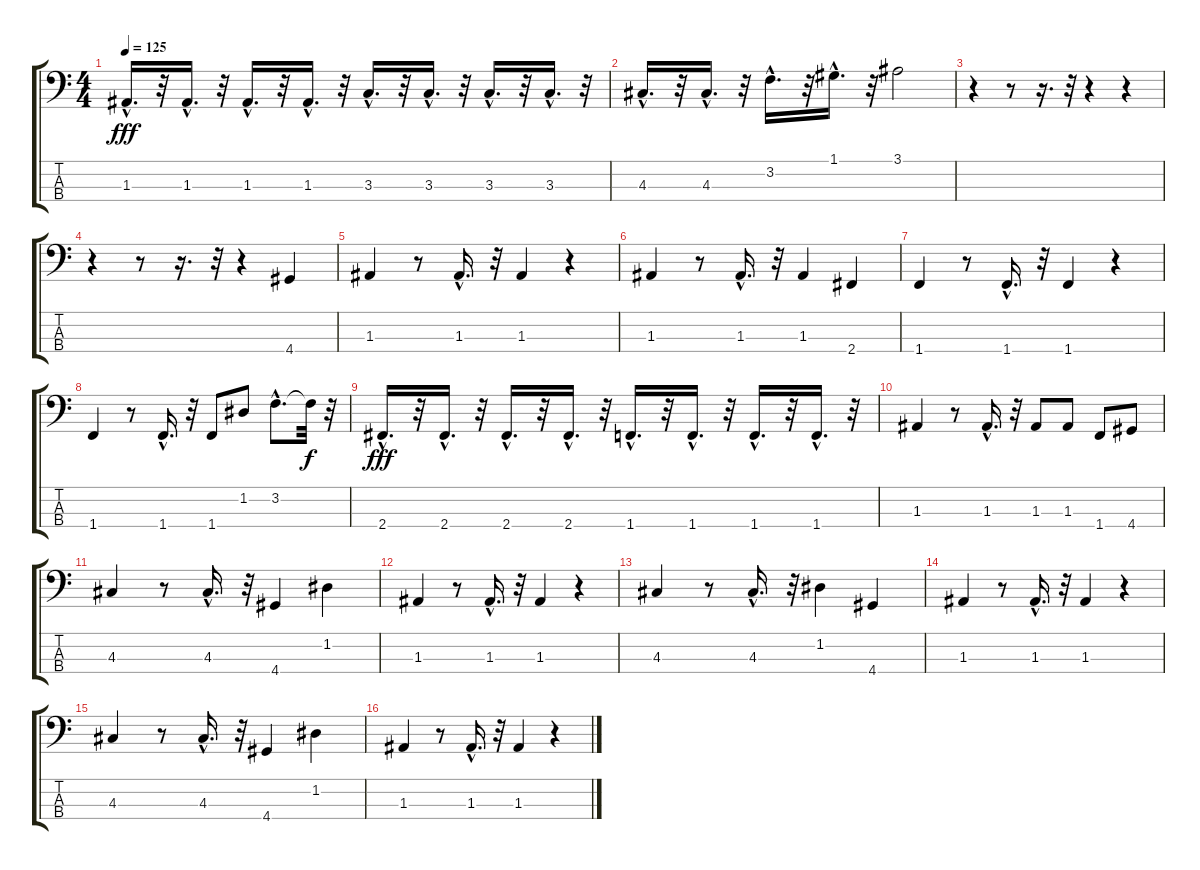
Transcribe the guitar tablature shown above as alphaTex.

\track "" {instrument electricbassfinger}
\staff {score tabs}
\tuning (G2 D2 A1 E1) {hide}
\ts (4 4)
\tempo 125
\clef f4
\ks c
1.3{hac}.16{d dy fff} r.32 1.3{hac}.16{d} r.32 1.3{hac}.16{d} r.32 1.3{hac}.16{d} r.32 3.3{hac}.16{d} r.32 3.3{hac}.16{d} r.32 3.3{hac}.16{d} r.32 3.3{hac}.16{d} r.32 |
4.3{hac}.16{d} r.32 4.3{hac}.16{d} r.32 3.2{hac}.16{d} r.32 1.1{hac}.16{d} r.32 3.1.2 |
r.4 r.8 r.16{d} r.32 r.4 r.4 |
r.4 r.8 r.16{d} r.32 r.4 4.4.4 |
1.3.4 r.8 1.3{hac}.16{d} r.32 1.3.4 r.4 |
1.3.4 r.8 1.3{hac}.16{d} r.32 1.3.4 2.4.4 |
1.4.4 r.8 1.4{hac}.16{d} r.32 1.4.4 r.4 |
1.4.4 r.8 1.4{hac}.16{d} r.32 1.4.8 1.2.8 3.2{hac}.8{d} 3.2{t}.32{dy f} r.32 |
2.4{hac}.16{d dy fff} r.32 2.4{hac}.16{d} r.32 2.4{hac}.16{d} r.32 2.4{hac}.16{d} r.32 1.4{hac}.16{d} r.32 1.4{hac}.16{d} r.32 1.4{hac}.16{d} r.32 1.4{hac}.16{d} r.32 |
1.3.4 r.8 1.3{hac}.16{d} r.32 1.3.8 1.3.8 1.4.8 4.4.8 |
4.3.4 r.8 4.3{hac}.16{d} r.32 4.4.4 1.2.4 |
1.3.4 r.8 1.3{hac}.16{d} r.32 1.3.4 r.4 |
4.3.4 r.8 4.3{hac}.16{d} r.32 1.2.4 4.4.4 |
1.3.4 r.8 1.3{hac}.16{d} r.32 1.3.4 r.4 |
4.3.4 r.8 4.3{hac}.16{d} r.32 4.4.4 1.2.4 |
1.3.4 r.8 1.3{hac}.16{d} r.32 1.3.4 r.4
